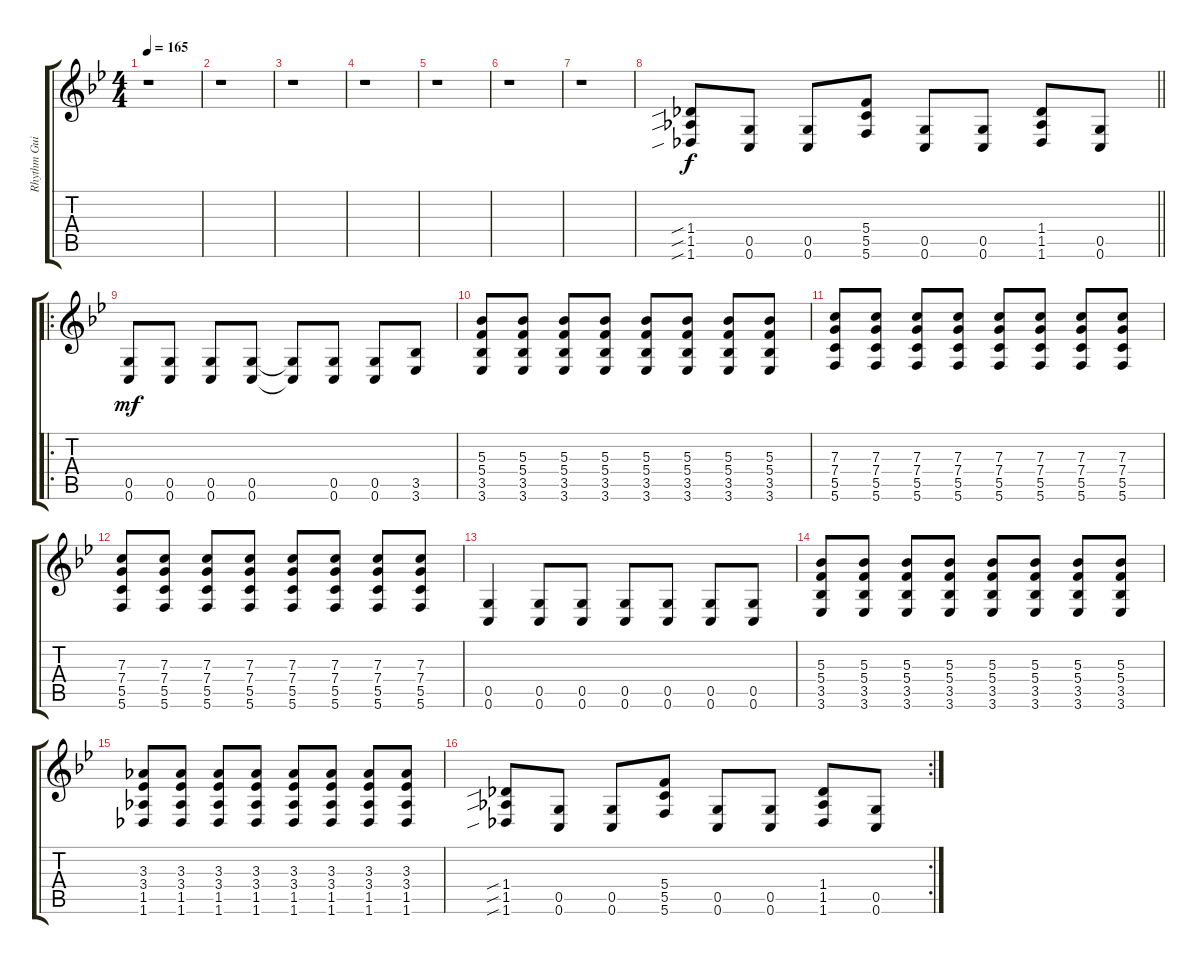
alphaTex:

\track ("Rhythm Guitar" "Rhythm Gui") {instrument distortionguitar}
\staff {score tabs}
\tuning (D4 A3 F3 C3 G2 C2) {hide}
\ts (4 4)
\tempo 165
\clef g2
\ks bb
r.1{dy f} |
r.1 |
r.1 |
r.1 |
r.1 |
r.1 |
r.1 |
\barLineRight lightlight
(1.4{sib} 1.5{sib} 1.6{sib}).8 (0.5 0.6).8 (0.5 0.6).8 (5.4 5.5 5.6).8 (0.5 0.6).8 (0.5 0.6).8 (1.4 1.5 1.6).8 (0.5 0.6).8 |
\ro
(0.5 0.6).8{dy mf} (0.5 0.6).8 (0.5 0.6).8 (0.5 0.6).8 (0.5{t} 0.6{t}).8 (0.5 0.6).8 (0.5 0.6).8 (3.5 3.6).8 |
(5.3 5.4 3.5 3.6).8 (5.3 5.4 3.5 3.6).8 (5.3 5.4 3.5 3.6).8 (5.3 5.4 3.5 3.6).8 (5.3 5.4 3.5 3.6).8 (5.3 5.4 3.5 3.6).8 (5.3 5.4 3.5 3.6).8 (5.3 5.4 3.5 3.6).8 |
(7.3 7.4 5.5 5.6).8 (7.3 7.4 5.5 5.6).8 (7.3 7.4 5.5 5.6).8 (7.3 7.4 5.5 5.6).8 (7.3 7.4 5.5 5.6).8 (7.3 7.4 5.5 5.6).8 (7.3 7.4 5.5 5.6).8 (7.3 7.4 5.5 5.6).8 |
(7.3 7.4 5.5 5.6).8 (7.3 7.4 5.5 5.6).8 (7.3 7.4 5.5 5.6).8 (7.3 7.4 5.5 5.6).8 (7.3 7.4 5.5 5.6).8 (7.3 7.4 5.5 5.6).8 (7.3 7.4 5.5 5.6).8 (7.3 7.4 5.5 5.6).8 |
(0.5 0.6).4 (0.5 0.6).8 (0.5 0.6).8 (0.5 0.6).8 (0.5 0.6).8 (0.5 0.6).8 (0.5 0.6).8 |
(5.3 5.4 3.5 3.6).8 (5.3 5.4 3.5 3.6).8 (5.3 5.4 3.5 3.6).8 (5.3 5.4 3.5 3.6).8 (5.3 5.4 3.5 3.6).8 (5.3 5.4 3.5 3.6).8 (5.3 5.4 3.5 3.6).8 (5.3 5.4 3.5 3.6).8 |
(3.3 3.4 1.5 1.6).8 (3.3 3.4 1.5 1.6).8 (3.3 3.4 1.5 1.6).8 (3.3 3.4 1.5 1.6).8 (3.3 3.4 1.5 1.6).8 (3.3 3.4 1.5 1.6).8 (3.3 3.4 1.5 1.6).8 (3.3 3.4 1.5 1.6).8 |
\rc 2
(1.4{sib} 1.5{sib} 1.6{sib}).8 (0.5 0.6).8 (0.5 0.6).8 (5.4 5.5 5.6).8 (0.5 0.6).8 (0.5 0.6).8 (1.4 1.5 1.6).8 (0.5 0.6).8
